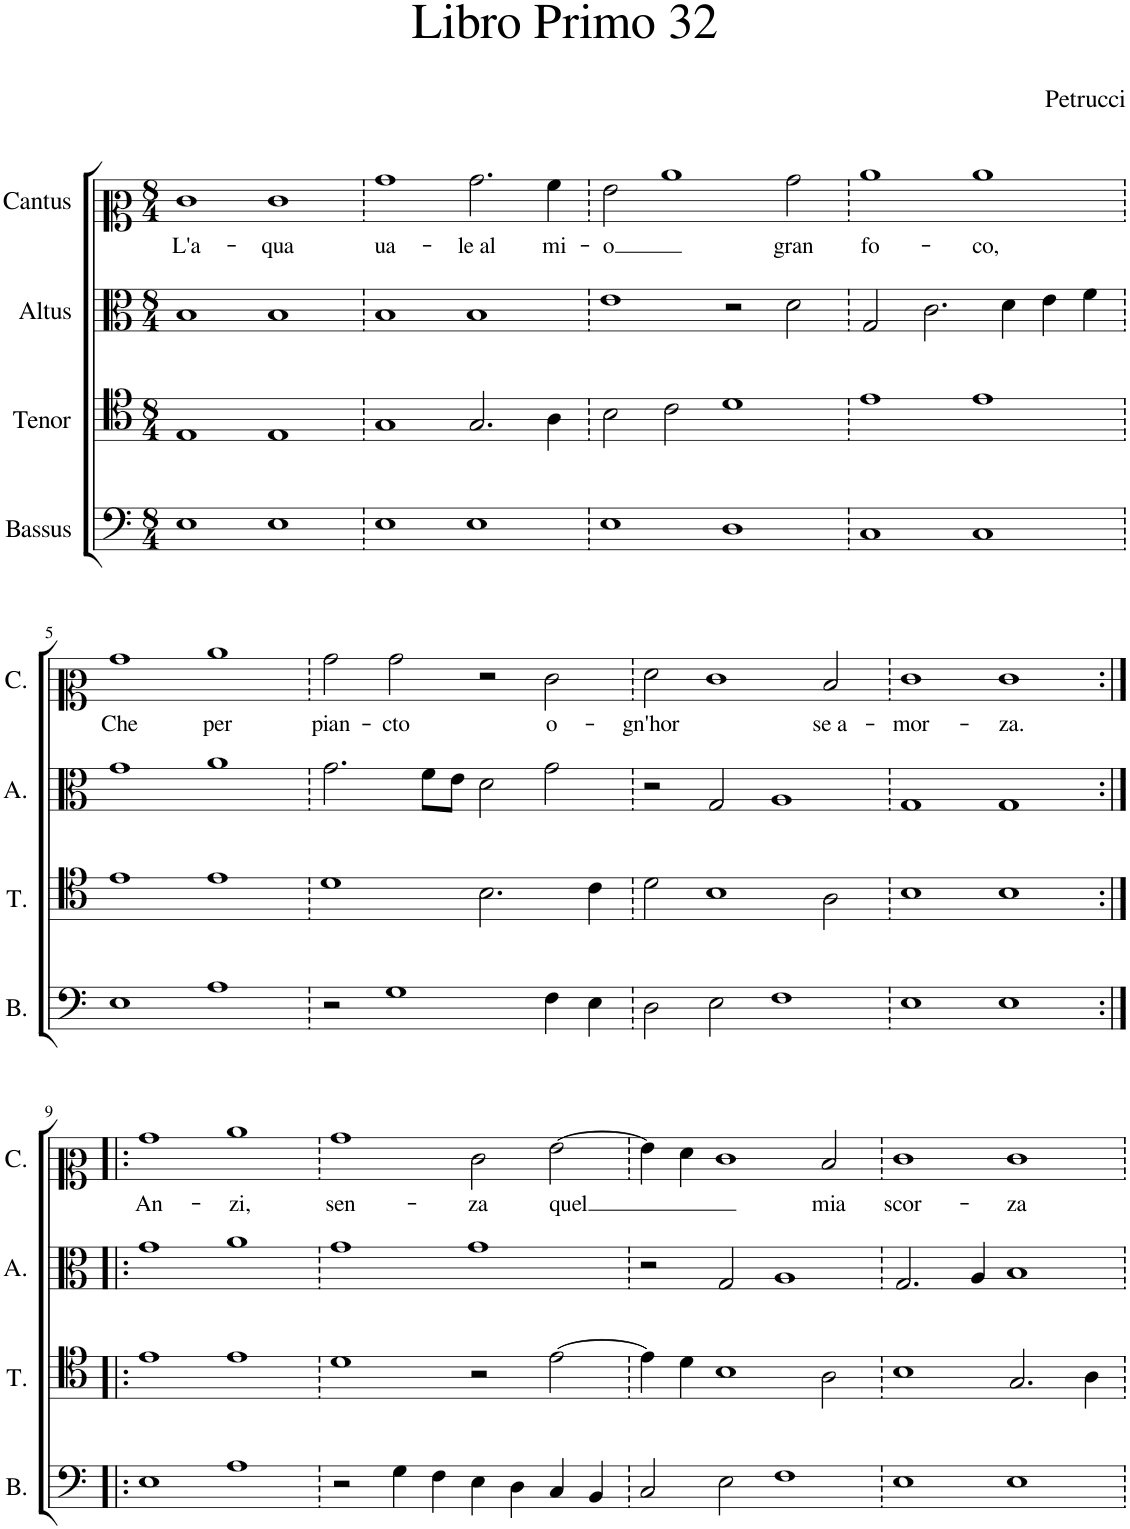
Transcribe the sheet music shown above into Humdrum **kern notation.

**kern	**kern	**kern	**kern	**text
*part4	*part3	*part2	*part1	*part1
*staff4	*staff3	*staff2	*staff1	*staff1
*I"Bassus	*I"Tenor	*I"Altus	*I"Cantus	*
*I'B.	*I'T.	*I'A.	*I'C.	*
*clefF4	*clefC4	*clefC3	*clefC2	*
*k[]	*k[]	*k[]	*k[]	*
*M8/4	*M8/4	*M8/4	*M8/4	*
=1	=1	=1	=1	=1
!	!	!	!	!LO:LY:b
1E	1E	1B	1e	L'a-
!	!	!	!	!LO:LY:b
1E	1E	1B	1e	-qua
=2	=2	=2	=2	=2
!	!	!	!	!LO:LY:b
1E	1G	1B	1b	ua-
!	!	!	!	!LO:LY:b
1E	2.G/	1B	2.b\	-le al
!	!	!	!	!LO:LY:b
.	4A\	.	4a\	mi-
=3	=3	=3	=3	=3
!	!	!	!	!LO:LY:b
1E	2B\	1e	2g\	-o
.	2c\	.	1cc	.
1D	1d	2r	.	.
!	!	!	!	!LO:LY:b
.	.	2d\	2b\	gran
=4	=4	=4	=4	=4
!	!	!	!	!LO:LY:b
1C	1e	2G/	1cc	fo-
.	.	2.c\	.	.
!	!	!	!	!LO:LY:b
1C	1e	.	1cc	-co,
.	.	4d\	.	.
.	.	4e\	.	.
.	.	4f\	.	.
!!LO:LB:g=z
=5	=5	=5	=5	=5
!	!	!	!	!LO:LY:b
1E	1e	1g	1b	Che
!	!	!	!	!LO:LY:b
1A	1e	1a	1cc	per
=6	=6	=6	=6	=6
!	!	!	!	!LO:LY:b
2r	1d	2.g\	2b\	pian-
!	!	!	!	!LO:LY:b
1G	.	.	2b\	-cto
.	.	8f\L	.	.
.	.	8e\J	.	.
.	2.B\	2d\	2r	.
!	!	!	!	!LO:LY:b
4F\	.	2g\	2e\	o-
4E\	4c\	.	.	.
=7	=7	=7	=7	=7
!	!	!	!	!LO:LY:b
2D\	2d\	2r	2f\	-gn'hor
2E\	1B	2G/	1e	.
1F	.	1A	.	.
!	!	!	!	!LO:LY:b
.	2A\	.	2d/	se a-
=8	=8	=8	=8	=8
!	!	!	!	!LO:LY:b
1E	1B	1G	1e	-mor-
!	!	!	!	!LO:LY:b
1E	1B	1G	1e	-za.
!!LO:LB:g=z
=9:|!|:	=9:|!|:	=9:|!|:	=9:|!|:	=9:|!|:
!	!	!	!	!LO:LY:b
1E	1e	1g	1b	An-
!	!	!	!	!LO:LY:b
1A	1e	1a	1cc	-zi,
=10	=10	=10	=10	=10
!	!	!	!	!LO:LY:b
2r	1d	1g	1b	sen-
4G\	.	.	.	.
4F\	.	.	.	.
!	!	!	!	!LO:LY:b
4E\	2r	1g	2e\	-za
4D\	.	.	.	.
!	!	!	!	!LO:LY:b
4C/	[2e\	.	[2g\	quel
4BB/	.	.	.	.
=11	=11	=11	=11	=11
2C/	4e\]	2r	4g\]	.
.	4d\	.	4f\	.
2E\	1B	2G/	1e	.
1F	.	1A	.	.
!	!	!	!	!LO:LY:b
.	2A\	.	2d/	mia
=12	=12	=12	=12	=12
!	!	!	!	!LO:LY:b
1E	1B	2.G/	1e	scor-
.	.	4A/	.	.
!	!	!	!	!LO:LY:b
1E	2.G/	1B	1e	-za
.	4A\	.	.	.
=	=	=	=	=
*-	*-	*-	*-	*-
